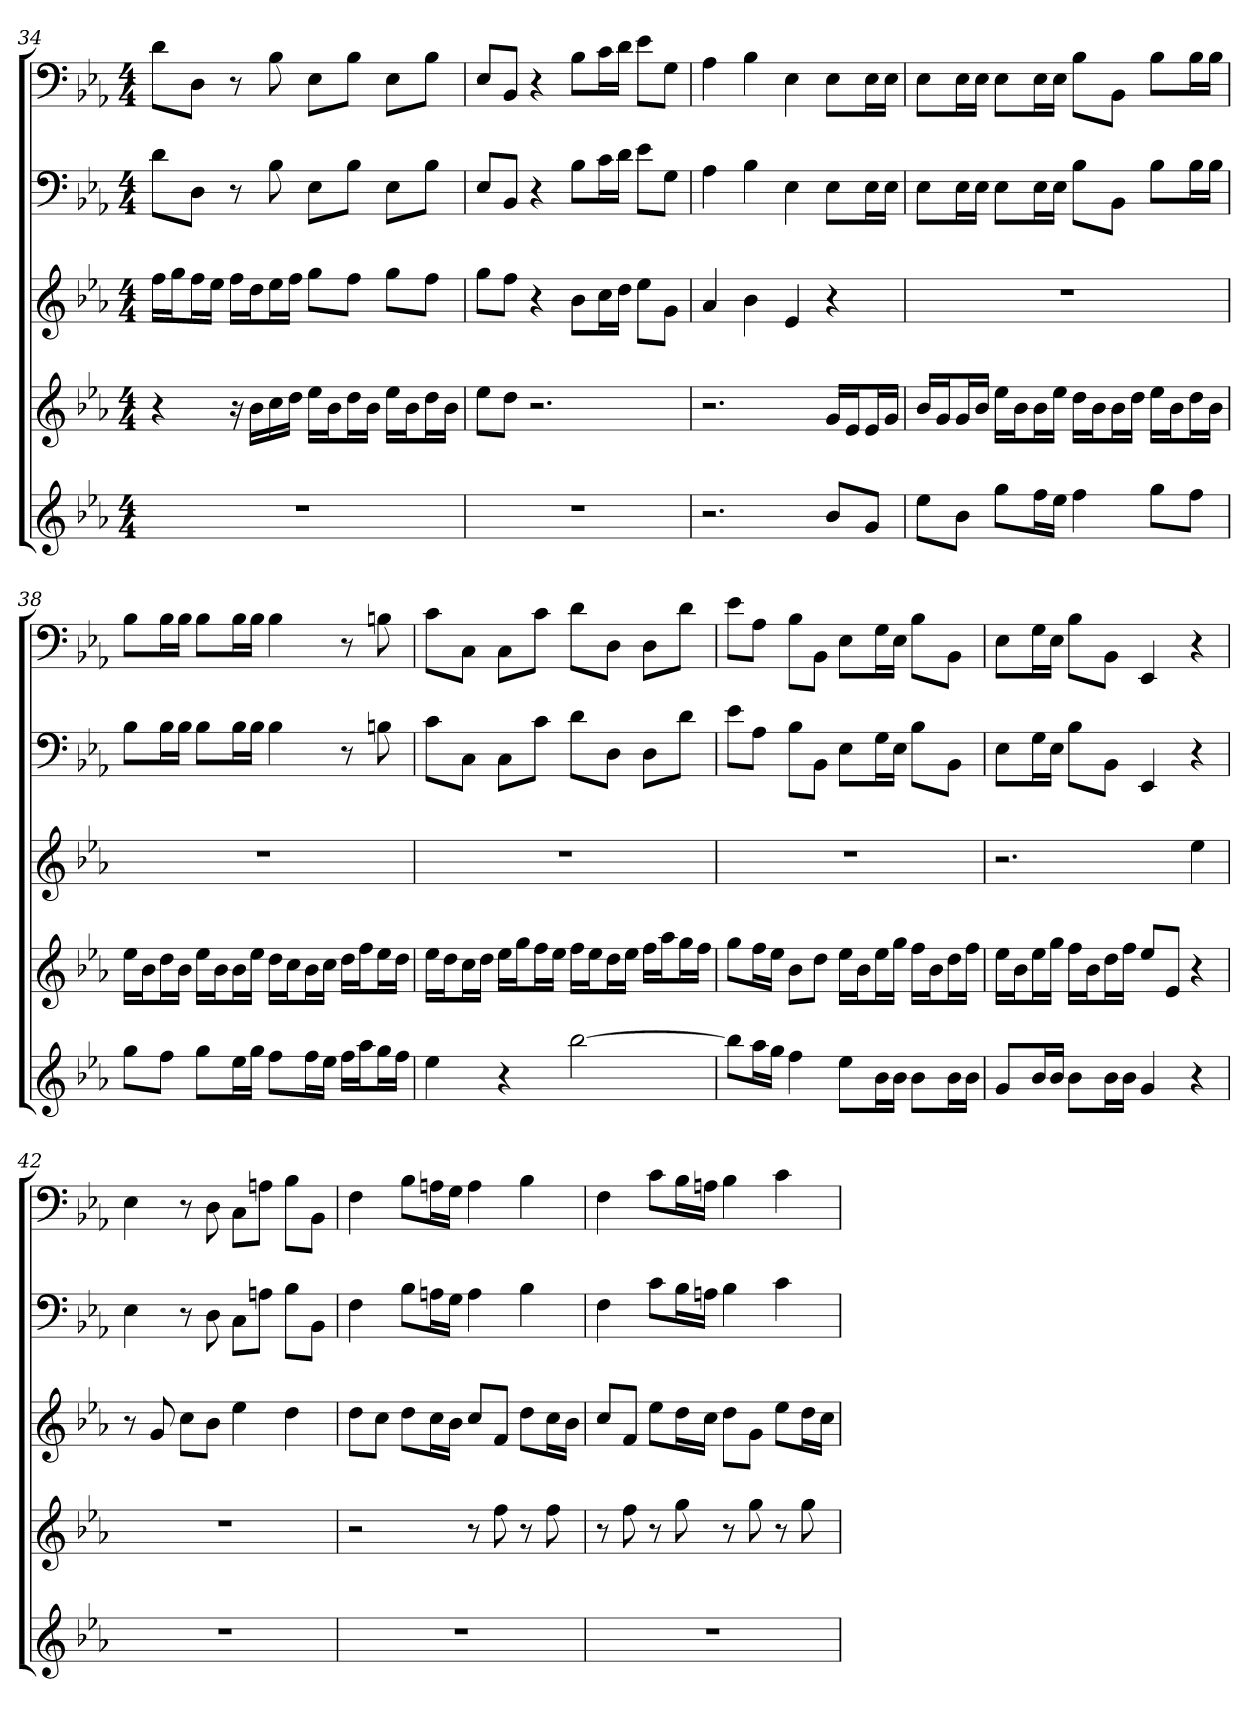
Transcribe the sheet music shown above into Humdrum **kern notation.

**kern	**kern	**kern	**kern	**kern
*part5	*part4	*part3	*part2	*part1
*staff5	*staff4	*staff3	*staff2	*staff1
*	*	*	*clefF4	*clefF4
*k[b-e-a-]	*k[b-e-a-]	*k[b-e-a-]	*k[b-e-a-]	*k[b-e-a-]
*E-:	*E-:	*E-:	*E-:	*E-:
*M4/4	*M4/4	*M4/4	*M4/4	*M4/4
=34	=34	=34	=34	=34
1r	4r	16ffLL	8d\L	8d\L
.	.	16ggJ	.	.
.	.	16ffL	8D\J	8D\J
.	.	16ee-JJ	.	.
.	16r	16ffLL	8r	8r
.	16b-LL	16ddJ	.	.
.	16cc	16ee-L	8B-	8B-
.	16ddJJ	16ffJJ	.	.
.	16ee-LL	8ggL	8E-\L	8E-\L
.	16b-J	.	.	.
.	16ddL	8ffJ	8B-\J	8B-\J
.	16b-JJ	.	.	.
.	16ee-LL	8ggL	8E-\L	8E-\L
.	16b-J	.	.	.
.	16ddL	8ffJ	8B-\J	8B-\J
.	16b-JJ	.	.	.
=35	=35	=35	=35	=35
1r	8ee-L	8ggL	8E-/L	8E-/L
.	8ddJ	8ffJ	8BB-/J	8BB-/J
.	2.r	4r	4r	4r
.	.	8b-L	8B-\L	8B-\L
.	.	16ccL	16c\L	16c\L
.	.	16ddJJ	16d\JJ	16d\JJ
.	.	8ee-L	8e-\L	8e-\L
.	.	8gJ	8G\J	8G\J
=36	=36	=36	=36	=36
2.r	2.r	4a-	4A-	4A-
.	.	4b-	4B-	4B-
.	.	4e-	4E-	4E-
8b-L	16gLL	4r	8E-\L	8E-\L
.	16e-J	.	.	.
8gJ	16e-L	.	16E-\L	16E-\L
.	16gJJ	.	16E-\JJ	16E-\JJ
=37	=37	=37	=37	=37
8ee-L	16b-LL	1r	8E-\L	8E-\L
.	16gJ	.	.	.
8b-J	16gL	.	16E-\L	16E-\L
.	16b-JJ	.	16E-\JJ	16E-\JJ
8ggL	16ee-LL	.	8E-\L	8E-\L
.	16b-J	.	.	.
16ffL	16b-L	.	16E-\L	16E-\L
16ee-JJ	16ee-JJ	.	16E-\JJ	16E-\JJ
4ff	16ddLL	.	8B-\L	8B-\L
.	16b-J	.	.	.
.	16b-L	.	8BB-\J	8BB-\J
.	16ddJJ	.	.	.
8ggL	16ee-LL	.	8B-\L	8B-\L
.	16b-J	.	.	.
8ffJ	16ddL	.	16B-\L	16B-\L
.	16b-JJ	.	16B-\JJ	16B-\JJ
=38	=38	=38	=38	=38
8ggL	16ee-LL	1r	8B-\L	8B-\L
.	16b-J	.	.	.
8ffJ	16ddL	.	16B-\L	16B-\L
.	16b-JJ	.	16B-\JJ	16B-\JJ
8ggL	16ee-LL	.	8B-\L	8B-\L
.	16b-J	.	.	.
16ee-L	16b-L	.	16B-\L	16B-\L
16ggJJ	16ee-JJ	.	16B-\JJ	16B-\JJ
8ffL	16ddLL	.	4B-	4B-
.	16ccJ	.	.	.
16ffL	16b-L	.	.	.
16ee-JJ	16ccJJ	.	.	.
16ffLL	16ddLL	.	8r	8r
16aa-J	16ffJ	.	.	.
16ggL	16ee-L	.	8Bn	8Bn
16ffJJ	16ddJJ	.	.	.
=39	=39	=39	=39	=39
4ee-	16ee-LL	1r	8c\L	8c\L
.	16ddJ	.	.	.
.	16ccL	.	8C\J	8C\J
.	16ddJJ	.	.	.
4r	16ee-LL	.	8C\L	8C\L
.	16ggJ	.	.	.
.	16ffL	.	8c\J	8c\J
.	16ee-JJ	.	.	.
[2bb-	16ffLL	.	8d\L	8d\L
.	16ee-J	.	.	.
.	16ddL	.	8D\J	8D\J
.	16ee-JJ	.	.	.
.	16ffLL	.	8D\L	8D\L
.	16aa-J	.	.	.
.	16ggL	.	8d\J	8d\J
.	16ffJJ	.	.	.
=40	=40	=40	=40	=40
8bb-L]	8ggL	1r	8e-\L	8e-\L
16aa-L	16ffL	.	8A-\J	8A-\J
16ggJJ	16ee-JJ	.	.	.
4ff	8b-L	.	8B-\L	8B-\L
.	8ddJ	.	8BB-\J	8BB-\J
8ee-L	16ee-LL	.	8E-\L	8E-\L
.	16b-J	.	.	.
16b-L	16ee-L	.	16G\L	16G\L
16b-JJ	16ggJJ	.	16E-\JJ	16E-\JJ
8b-L	16ffLL	.	8B-\L	8B-\L
.	16b-J	.	.	.
16b-L	16ddL	.	8BB-\J	8BB-\J
16b-JJ	16ffJJ	.	.	.
=41	=41	=41	=41	=41
8gL	16ee-LL	2.r	8E-\L	8E-\L
.	16b-J	.	.	.
16b-L	16ee-L	.	16G\L	16G\L
16b-JJ	16ggJJ	.	16E-\JJ	16E-\JJ
8b-L	16ffLL	.	8B-\L	8B-\L
.	16b-J	.	.	.
16b-L	16ddL	.	8BB-\J	8BB-\J
16b-JJ	16ffJJ	.	.	.
4g	8ee-L	.	4EE-	4EE-
.	8e-J	.	.	.
4r	4r	4ee-	4r	4r
=42	=42	=42	=42	=42
1r	1r	8r	4E-	4E-
.	.	8g	.	.
.	.	8ccL	8r	8r
.	.	8b-J	8D	8D
.	.	4ee-	8C\L	8C\L
.	.	.	8An\J	8An\J
.	.	4dd	8B-\L	8B-\L
.	.	.	8BB-\J	8BB-\J
=43	=43	=43	=43	=43
1r	2r	8ddL	4F	4F
.	.	8ccJ	.	.
.	.	8ddL	8B-\L	8B-\L
.	.	16ccL	16An\L	16An\L
.	.	16b-JJ	16G\JJ	16G\JJ
.	8r	8ccL	4A	4A
.	8ff	8fJ	.	.
.	8r	8ddL	4B-	4B-
.	8ff	16ccL	.	.
.	.	16b-JJ	.	.
=44	=44	=44	=44	=44
1r	8r	8ccL	4F	4F
.	8ff	8fJ	.	.
.	8r	8ee-L	8c\L	8c\L
.	8gg	16ddL	16B-\L	16B-\L
.	.	16ccJJ	16An\JJ	16An\JJ
.	8r	8ddL	4B-	4B-
.	8gg	8gJ	.	.
.	8r	8ee-L	4c	4c
.	8gg	16ddL	.	.
.	.	16ccJJ	.	.
=	=	=	=	=
*-	*-	*-	*-	*-
